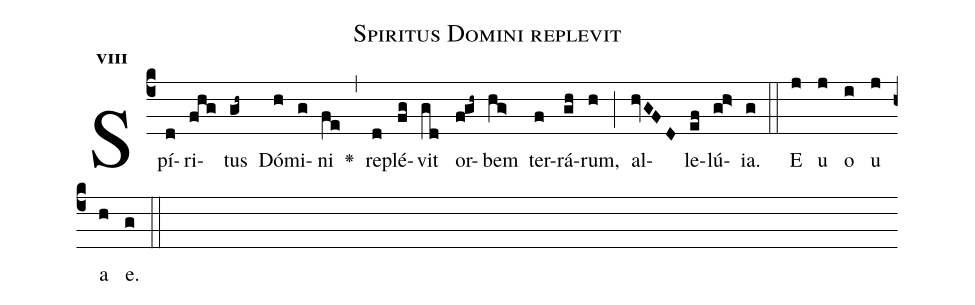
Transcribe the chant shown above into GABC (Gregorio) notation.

name:Spiritus Domini replevit;
office-part:Antiphona;
mode:8;
%%
initial-style: 1;
name: Spiritus Domini replevit
book: Antiphonae & Responsoria/Tomus II, p. 267;
occasion: Dominica Pentecostes;
office-part: Vesperae II Ant 1;
user-notes: ;
commentary: ;
annotation: 8g;
centering-scheme: english;
fontsize: 12;
font: OFLSortsMillGoudy;
height: 11;
width: 4.5;
%%
(c4)Spí(d)ri(fhg)tus(gh~) Dó(h)mi(g)ni(fe) <v>\greheightstar</v>(,) re(d)plé(fg)vit(gd) or(fgh~)bem(hg>) ter(f)rá(gh)rum,(h) (;) al(hvGFD)le(ef)lú(gh>)ia.(g) (::)
E(j) u(j) o(i) u(j) a(h) e.(g) (::)
